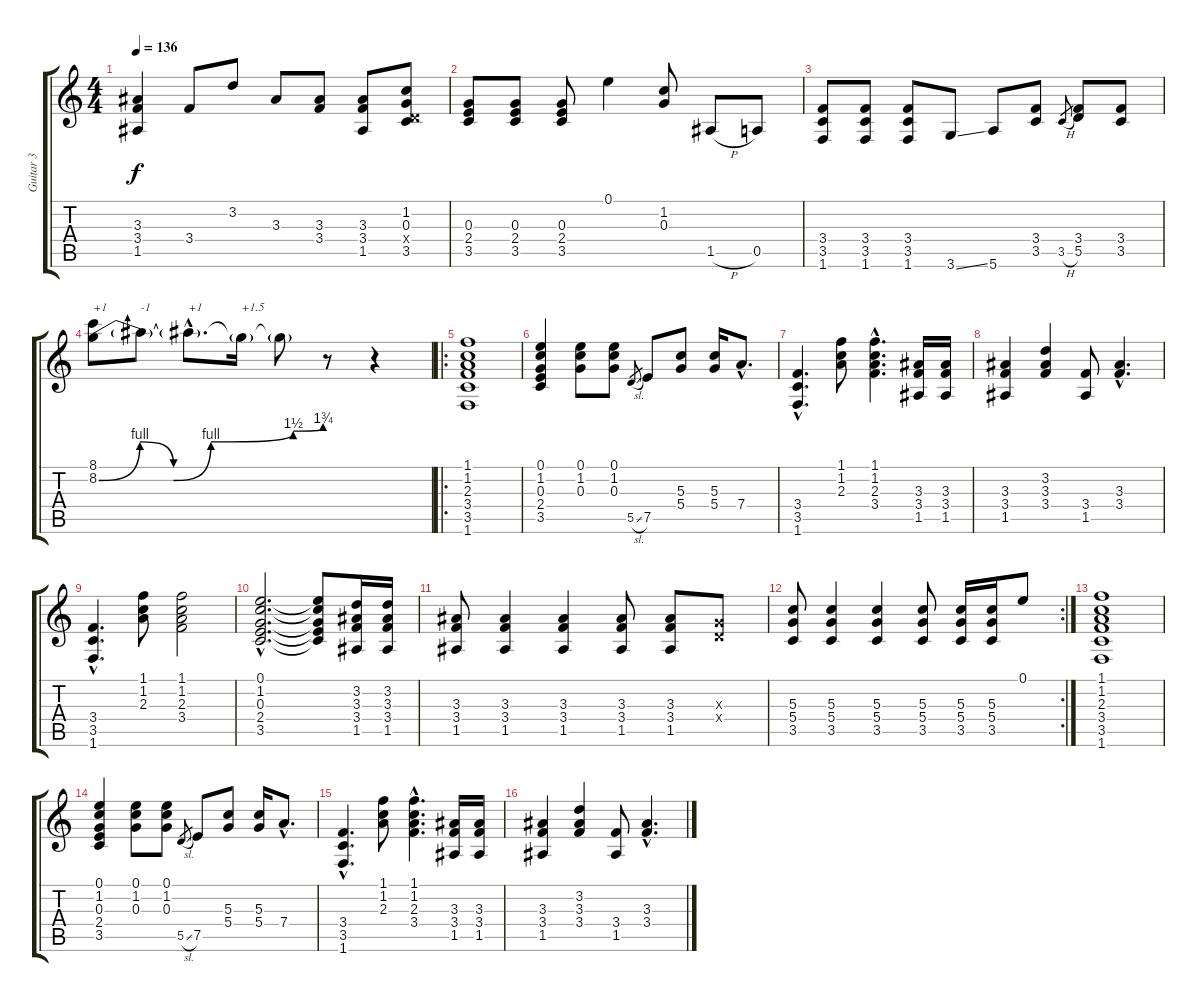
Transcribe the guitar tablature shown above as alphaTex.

\track ("Guitar 3" "Guitar 3") {instrument distortionguitar}
\staff {score tabs}
\tuning (E4 B3 G3 D3 A2 E2) {hide}
\ts (4 4)
\tempo 136
\clef g2
\ks c
(3.3 3.4 1.5).4{dy f} 3.4.8 3.2.8 3.3.8 (3.3 3.4).8 (3.3 3.4 1.5).8 (1.2 0.3 0.4{x} 3.5).8 |
(0.3 2.4 3.5).8 (0.3 2.4 3.5).8 (0.3 2.4 3.5).8 0.1.4 (1.2 0.3).8 1.5{h}.8 0.5.8 |
(3.4 3.5 1.6).8 (3.4 3.5 1.6).8 (3.4 3.5 1.6).8 3.6{ss}.8 5.6.8 (3.4 3.5).8 3.5{h}.8{gr} (3.4 5.5).8 (3.4 3.5).8 |
(8.1 8.2{be (custom 0 0 11 4 20 0 30 4 52 6 60 7)}).8{txt "+1"} 8.2{t}.8{txt "-1"} 8.2{hac t}.8{d txt "+1"} 8.2{t}.16{txt "+1.5"} 8.2{t}.8 r.8 r.4 |
\ro
(1.1 1.2 2.3 3.4 3.5 1.6).1{volume 12} |
(0.1 1.2 0.3 2.4 3.5).4 (0.1 1.2 0.3).8 (0.1 1.2 0.3).8 5.5{sl}.8{gr} 7.5.8 (5.3 5.4).8 (5.3 5.4).16 7.4{hac}.8{d} |
(3.4{hac} 3.5{hac} 1.6{hac}).4{d} (1.1 1.2 2.3).8 (1.1{hac} 1.2{hac} 2.3{hac} 3.4{hac}).4{d} (3.3 3.4 1.5).16 (3.3 3.4 1.5).16 |
(3.3 3.4 1.5).4 (3.2 3.3 3.4).4 (3.4 1.5).8 (3.3{hac} 3.4{hac}).4{d} |
(3.4{hac} 3.5{hac} 1.6{hac}).4{d} (1.1 1.2 2.3).8 (1.1 1.2 2.3 3.4).2 |
(0.1{hac} 1.2{hac} 0.3{hac} 2.4{hac} 3.5{hac}).2{d} (0.1{t} 1.2{t} 0.3{t} 2.4{t} 3.5{t}).8 (3.2 3.3 3.4 1.5).16 (3.2 3.3 3.4 1.5).16 |
(3.3 3.4 1.5).8 (3.3 3.4 1.5).4 (3.3 3.4 1.5).4 (3.3 3.4 1.5).8 (3.3 3.4 1.5).8 (0.3{x} 0.4{x}).8 |
\rc 2
(5.3 5.4 3.5).8 (5.3 5.4 3.5).4 (5.3 5.4 3.5).4 (5.3 5.4 3.5).8 (5.3 5.4 3.5).16 (5.3 5.4 3.5).16 0.1.8 |
(1.1 1.2 2.3 3.4 3.5 1.6).1 |
(0.1 1.2 0.3 2.4 3.5).4 (0.1 1.2 0.3).8 (0.1 1.2 0.3).8 5.5{sl}.8{gr} 7.5.8 (5.3 5.4).8 (5.3 5.4).16 7.4{hac}.8{d} |
(3.4{hac} 3.5{hac} 1.6{hac}).4{d} (1.1 1.2 2.3).8 (1.1{hac} 1.2{hac} 2.3{hac} 3.4{hac}).4{d} (3.3 3.4 1.5).16 (3.3 3.4 1.5).16 |
(3.3 3.4 1.5).4 (3.2 3.3 3.4).4 (3.4 1.5).8 (3.3{hac} 3.4{hac}).4{d}
